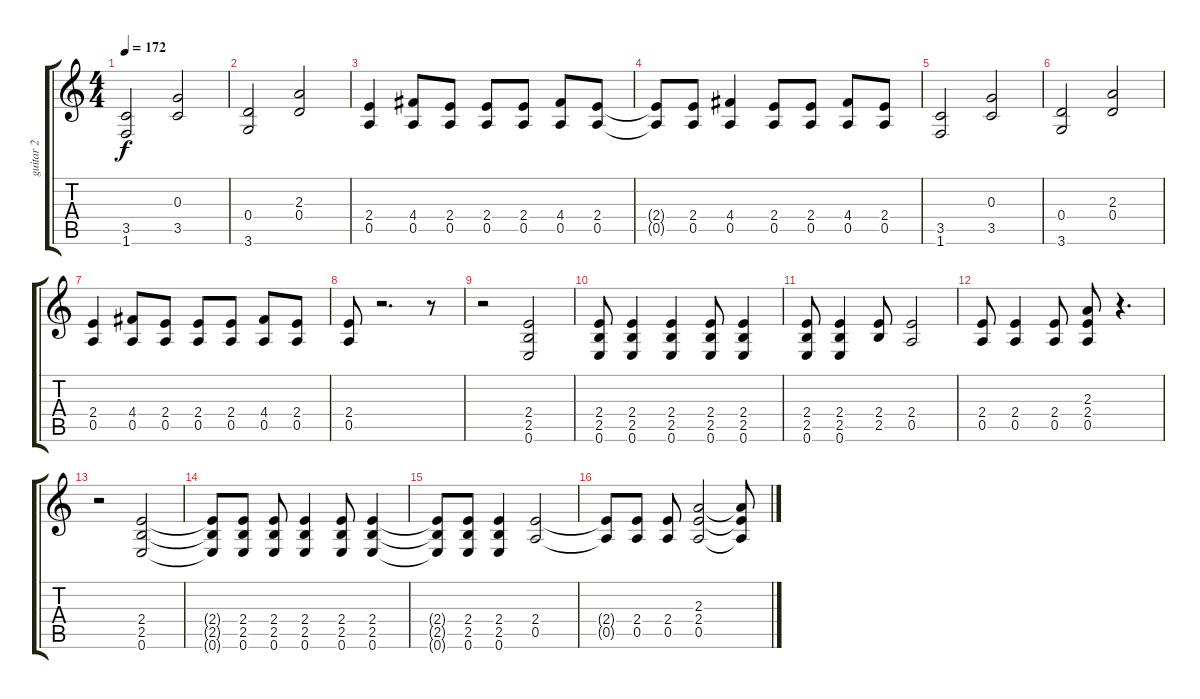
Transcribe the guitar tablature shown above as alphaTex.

\track ("guitar 2" "guitar 2") {instrument distortionguitar}
\staff {score tabs}
\tuning (E4 B3 G3 D3 A2 E2) {hide}
\ts (4 4)
\tempo 172
\clef g2
\ks c
(3.5 1.6).2{dy f} (0.3 3.5).2 |
(0.4 3.6).2 (2.3 0.4).2 |
(2.4 0.5).4 (4.4 0.5).8 (2.4 0.5).8 (2.4 0.5).8 (2.4 0.5).8 (4.4 0.5).8 (2.4 0.5).8 |
(2.4{t} 0.5{t}).8 (2.4 0.5).8 (4.4 0.5).4 (2.4 0.5).8 (2.4 0.5).8 (4.4 0.5).8 (2.4 0.5).8 |
(3.5 1.6).2 (0.3 3.5).2 |
(0.4 3.6).2 (2.3 0.4).2 |
(2.4 0.5).4 (4.4 0.5).8 (2.4 0.5).8 (2.4 0.5).8 (2.4 0.5).8 (4.4 0.5).8 (2.4 0.5).8 |
(2.4 0.5).8 r.2{d} r.8 |
r.2 (2.4 2.5 0.6).2 |
(2.4 2.5 0.6).8 (2.4 2.5 0.6).4 (2.4 2.5 0.6).4 (2.4 2.5 0.6).8 (2.4 2.5 0.6).4 |
(2.4 2.5 0.6).8 (2.4 2.5 0.6).4 (2.4 2.5).8 (2.4 0.5).2 |
(2.4 0.5).8 (2.4 0.5).4 (2.4 0.5).8 (2.3 2.4 0.5).8 r.4{d} |
r.2 (2.4 2.5 0.6).2 |
(2.4{t} 2.5{t} 0.6{t}).8 (2.4 2.5 0.6).8 (2.4 2.5 0.6).8 (2.4 2.5 0.6).4 (2.4 2.5 0.6).8 (2.4 2.5 0.6).4 |
(2.4{t} 2.5{t} 0.6{t}).8 (2.4 2.5 0.6).8 (2.4 2.5 0.6).4 (2.4 0.5).2 |
(2.4{t} 0.5{t}).8 (2.4 0.5).8 (2.4 0.5).8 (2.3 2.4 0.5).2 (2.3{t} 2.4{t} 0.5{t}).8
